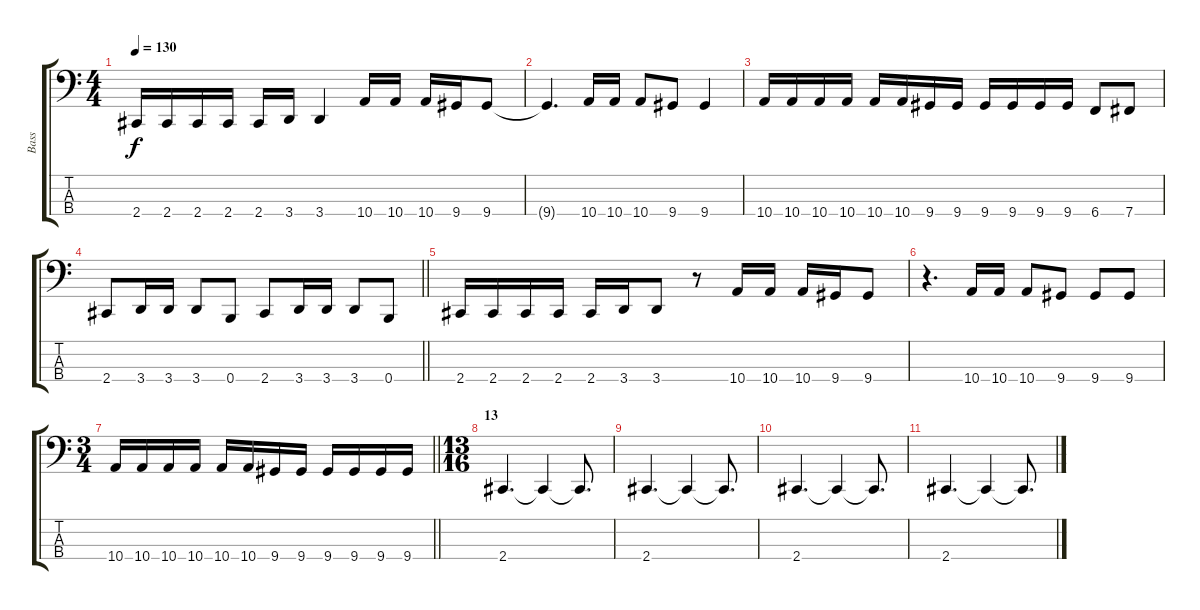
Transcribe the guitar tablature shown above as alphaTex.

\track ("Bass" "Bass") {instrument electricbassfinger}
\staff {score tabs}
\tuning (F2 B1 Gb1 B0) {hide}
\ts (4 4)
\tempo 130
\clef f4
\ks c
2.4.16{dy f} 2.4.16 2.4.16 2.4.16 2.4.16 3.4.16 3.4.4 10.4.16 10.4.16 10.4.16 9.4.16 9.4.8 |
9.4{t}.4{d} 10.4.16 10.4.16 10.4.8 9.4.8 9.4.4 |
10.4.16 10.4.16 10.4.16 10.4.16 10.4.16 10.4.16 9.4.16 9.4.16 9.4.16 9.4.16 9.4.16 9.4.16 6.4.8 7.4.8 |
\barLineRight lightlight
2.4.8 3.4.16 3.4.16 3.4.8 0.4.8 2.4.8 3.4.16 3.4.16 3.4.8 0.4.8 |
\section ("" "")
2.4.16 2.4.16 2.4.16 2.4.16 2.4.16 3.4.16 3.4.8 r.8 10.4.16 10.4.16 10.4.16 9.4.16 9.4.8 |
r.4{d} 10.4.16 10.4.16 10.4.8 9.4.8 9.4.8 9.4.8 |
\ts (3 4)
\barLineRight lightlight
10.4.16 10.4.16 10.4.16 10.4.16 10.4.16 10.4.16 9.4.16 9.4.16 9.4.16 9.4.16 9.4.16 9.4.16 |
\ts (13 16)
\section ("" "13")
2.4.4{d} 2.4{t}.4 2.4{t}.8{d} |
2.4.4{d} 2.4{t}.4 2.4{t}.8{d} |
2.4.4{d} 2.4{t}.4 2.4{t}.8{d} |
2.4.4{d} 2.4{t}.4 2.4{t}.8{d}
